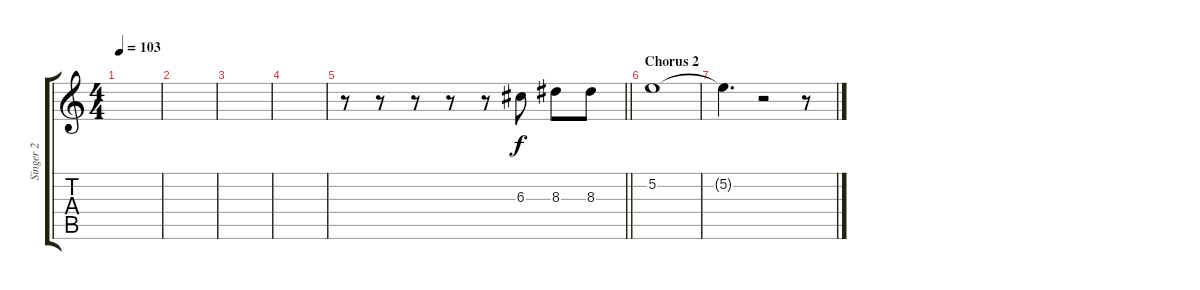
\track ("Singer 2" "Singer 2") {instrument overdrivenguitar}
\staff {score tabs}
\tuning (E4 B3 G3 D3 A2 E2) {hide}
\ts (4 4)
\tempo 103
\clef g2
\ks c
|
|
|
|
\barLineRight lightlight
r.8 r.8 r.8 r.8 r.8 6.3.8 8.3.8 8.3.8 |
\section ("" "Chorus 2")
5.2.1 |
5.2{t}.4{d} r.2 r.8
